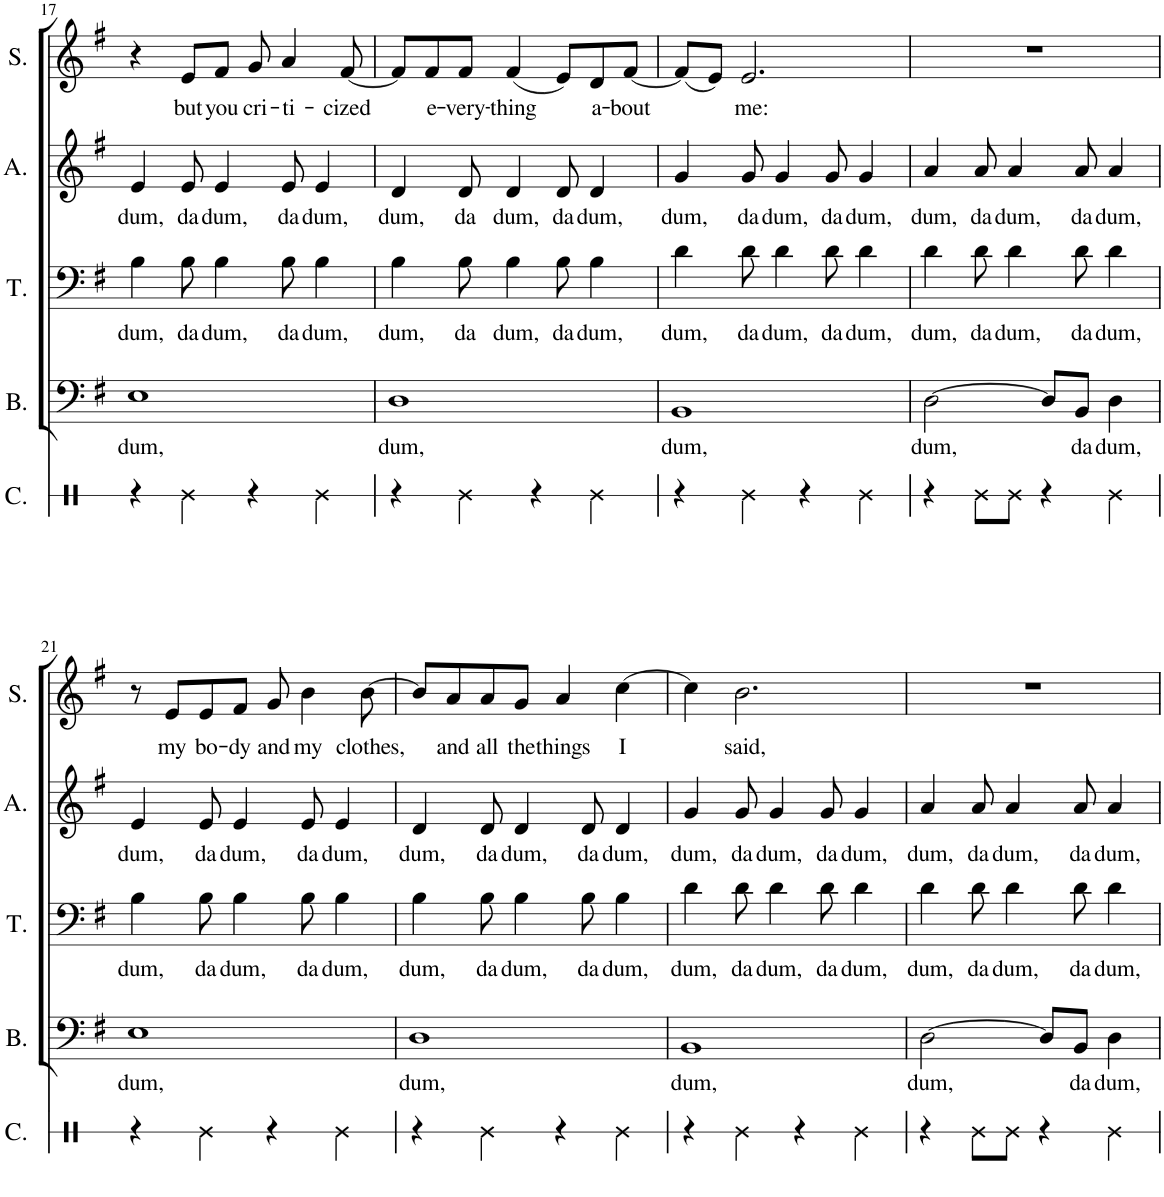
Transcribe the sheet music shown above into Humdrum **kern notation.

**kern	**kern	**text	**kern	**text	**kern	**text	**kern	**text
*part5	*part4	*part4	*part3	*part3	*part2	*part2	*part1	*part1
*staff5	*staff4	*staff4	*staff3	*staff3	*staff2	*staff2	*staff1	*staff1
*I"Claps	*I"Bass	*	*I"Tenor	*	*I"Alto	*	*I"Soprano	*
*I'C.	*I'B.	*	*I'T.	*	*I'A.	*	*I'S.	*
!!LO:PB:g=z
*clefX	*clefF4	*	*clefF4	*	*clefG2	*	*clefG2	*
*k[]	*k[f#]	*	*k[f#]	*	*k[f#]	*	*k[f#]	*
*M4/4	*M4/4	*	*M4/4	*	*M4/4	*	*M4/4	*
=17	=17	=17	=17	=17	=17	=17	=17	=17
!	!	!LO:LY:b	!	!LO:LY:b	!	!LO:LY:b	!	!
4r	1E	dum,	4B\	dum,	4e/	dum,	4r	.
!	!	!	!	!LO:LY:b	!	!LO:LY:b	!	!LO:LY:b
4Re\	.	.	8B\	da	8e/	da	8e/L	but
!	!	!	!	!LO:LY:b	!	!LO:LY:b	!	!LO:LY:b
.	.	.	4B\	dum,	4e/	dum,	8f#/J	you
!	!	!	!	!	!	!	!	!LO:LY:b
4r	.	.	.	.	.	.	8g/	cri-
!	!	!	!	!LO:LY:b	!	!LO:LY:b	!	!LO:LY:b
.	.	.	8B\	da	8e/	da	4a/	-ti-
!	!	!	!	!LO:LY:b	!	!LO:LY:b	!	!
4Re\	.	.	4B\	dum,	4e/	dum,	.	.
!	!	!	!	!	!	!	!	!LO:LY:b
.	.	.	.	.	.	.	[8f#/	-cized
=18	=18	=18	=18	=18	=18	=18	=18	=18
!	!	!LO:LY:b	!	!LO:LY:b	!	!LO:LY:b	!	!
4r	1D	dum,	4B\	dum,	4d/	dum,	8f#/L]	.
!	!	!	!	!	!	!	!	!LO:LY:b
.	.	.	.	.	.	.	8f#/	e-
!	!	!	!	!LO:LY:b	!	!LO:LY:b	!	!LO:LY:b
4Re\	.	.	8B\	da	8d/	da	8f#/J	-very-
!	!	!	!	!LO:LY:b	!	!LO:LY:b	!	!LO:LY:b
.	.	.	4B\	dum,	4d/	dum,	(4f#/	-thing
4r	.	.	.	.	.	.	.	.
!	!	!	!	!LO:LY:b	!	!LO:LY:b	!	!
.	.	.	8B\	da	8d/	da	8e/L)	.
!	!	!	!	!LO:LY:b	!	!LO:LY:b	!	!LO:LY:b
4Re\	.	.	4B\	dum,	4d/	dum,	8d/	a-
!	!	!	!	!	!	!	!	!LO:LY:b
.	.	.	.	.	.	.	[8f#/J	-bout
=19	=19	=19	=19	=19	=19	=19	=19	=19
!	!	!LO:LY:b	!	!LO:LY:b	!	!LO:LY:b	!	!
4r	1BB	dum,	4d\	dum,	4g/	dum,	(8f#/L]	.
.	.	.	.	.	.	.	8e/J)	.
!	!	!	!	!LO:LY:b	!	!LO:LY:b	!	!LO:LY:b
4Re\	.	.	8d\	da	8g/	da	2.e/	me:
!	!	!	!	!LO:LY:b	!	!LO:LY:b	!	!
.	.	.	4d\	dum,	4g/	dum,	.	.
4r	.	.	.	.	.	.	.	.
!	!	!	!	!LO:LY:b	!	!LO:LY:b	!	!
.	.	.	8d\	da	8g/	da	.	.
!	!	!	!	!LO:LY:b	!	!LO:LY:b	!	!
4Re\	.	.	4d\	dum,	4g/	dum,	.	.
=20	=20	=20	=20	=20	=20	=20	=20	=20
!	!	!LO:LY:b	!	!LO:LY:b	!	!LO:LY:b	!	!
4r	[2D\	dum,	4d\	dum,	4a/	dum,	1r	.
!	!	!	!	!LO:LY:b	!	!LO:LY:b	!	!
8Re\L	.	.	8d\	da	8a/	da	.	.
!	!	!	!	!LO:LY:b	!	!LO:LY:b	!	!
8Re\J	.	.	4d\	dum,	4a/	dum,	.	.
4r	8D/L]	.	.	.	.	.	.	.
!	!	!LO:LY:b	!	!LO:LY:b	!	!LO:LY:b	!	!
.	8BB/J	da	8d\	da	8a/	da	.	.
!	!	!LO:LY:b	!	!LO:LY:b	!	!LO:LY:b	!	!
4Re\	4D\	dum,	4d\	dum,	4a/	dum,	.	.
!!LO:LB:g=z
=21	=21	=21	=21	=21	=21	=21	=21	=21
!	!	!LO:LY:b	!	!LO:LY:b	!	!LO:LY:b	!	!
4r	1E	dum,	4B\	dum,	4e/	dum,	8r	.
!	!	!	!	!	!	!	!	!LO:LY:b
.	.	.	.	.	.	.	8e/L	my
!	!	!	!	!LO:LY:b	!	!LO:LY:b	!	!LO:LY:b
4Re\	.	.	8B\	da	8e/	da	8e/	bo-
!	!	!	!	!LO:LY:b	!	!LO:LY:b	!	!LO:LY:b
.	.	.	4B\	dum,	4e/	dum,	8f#/J	-dy
!	!	!	!	!	!	!	!	!LO:LY:b
4r	.	.	.	.	.	.	8g/	and
!	!	!	!	!LO:LY:b	!	!LO:LY:b	!	!LO:LY:b
.	.	.	8B\	da	8e/	da	4b\	my
!	!	!	!	!LO:LY:b	!	!LO:LY:b	!	!
4Re\	.	.	4B\	dum,	4e/	dum,	.	.
!	!	!	!	!	!	!	!	!LO:LY:b
.	.	.	.	.	.	.	[8b\	clothes,
=22	=22	=22	=22	=22	=22	=22	=22	=22
!	!	!LO:LY:b	!	!LO:LY:b	!	!LO:LY:b	!	!
4r	1D	dum,	4B\	dum,	4d/	dum,	8b/L]	.
!	!	!	!	!	!	!	!	!LO:LY:b
.	.	.	.	.	.	.	8a/	and
!	!	!	!	!LO:LY:b	!	!LO:LY:b	!	!LO:LY:b
4Re\	.	.	8B\	da	8d/	da	8a/	all
!	!	!	!	!LO:LY:b	!	!LO:LY:b	!	!LO:LY:b
.	.	.	4B\	dum,	4d/	dum,	8g/J	the
!	!	!	!	!	!	!	!	!LO:LY:b
4r	.	.	.	.	.	.	4a/	things
!	!	!	!	!LO:LY:b	!	!LO:LY:b	!	!
.	.	.	8B\	da	8d/	da	.	.
!	!	!	!	!LO:LY:b	!	!LO:LY:b	!	!LO:LY:b
4Re\	.	.	4B\	dum,	4d/	dum,	[4cc\	I
=23	=23	=23	=23	=23	=23	=23	=23	=23
!	!	!LO:LY:b	!	!LO:LY:b	!	!LO:LY:b	!	!
4r	1BB	dum,	4d\	dum,	4g/	dum,	4cc\]	.
!	!	!	!	!LO:LY:b	!	!LO:LY:b	!	!LO:LY:b
4Re\	.	.	8d\	da	8g/	da	2.b\	said,
!	!	!	!	!LO:LY:b	!	!LO:LY:b	!	!
.	.	.	4d\	dum,	4g/	dum,	.	.
4r	.	.	.	.	.	.	.	.
!	!	!	!	!LO:LY:b	!	!LO:LY:b	!	!
.	.	.	8d\	da	8g/	da	.	.
!	!	!	!	!LO:LY:b	!	!LO:LY:b	!	!
4Re\	.	.	4d\	dum,	4g/	dum,	.	.
=24	=24	=24	=24	=24	=24	=24	=24	=24
!	!	!LO:LY:b	!	!LO:LY:b	!	!LO:LY:b	!	!
4r	[2D\	dum,	4d\	dum,	4a/	dum,	1r	.
!	!	!	!	!LO:LY:b	!	!LO:LY:b	!	!
8Re\L	.	.	8d\	da	8a/	da	.	.
!	!	!	!	!LO:LY:b	!	!LO:LY:b	!	!
8Re\J	.	.	4d\	dum,	4a/	dum,	.	.
4r	8D/L]	.	.	.	.	.	.	.
!	!	!LO:LY:b	!	!LO:LY:b	!	!LO:LY:b	!	!
.	8BB/J	da	8d\	da	8a/	da	.	.
!	!	!LO:LY:b	!	!LO:LY:b	!	!LO:LY:b	!	!
4Re\	4D\	dum,	4d\	dum,	4a/	dum,	.	.
=	=	=	=	=	=	=	=	=
*-	*-	*-	*-	*-	*-	*-	*-	*-
